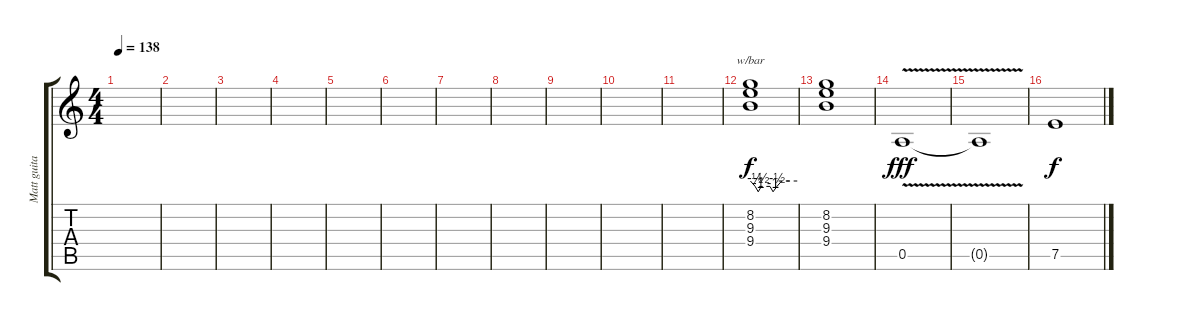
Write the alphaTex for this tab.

\track ("Matt guitarra" "Matt guita") {instrument distortionguitar}
\staff {score tabs}
\tuning (E4 B3 G3 D3 A2 E2) {hide}
\ts (4 4)
\tempo 138
\clef g2
\ks c
|
|
|
|
|
|
|
|
|
|
|
(8.2 9.3 9.4).1{tbe (custom default 0 0 6 -2 10 -4 14 -2 25 -2 29 -4 34 -2 40 0 50 0 60 0) volume 9 balance 3} |
(8.2 9.3 9.4).1 |
0.5{v}.1{dy fff} |
0.5{v t}.1 |
7.5.1{dy f}
